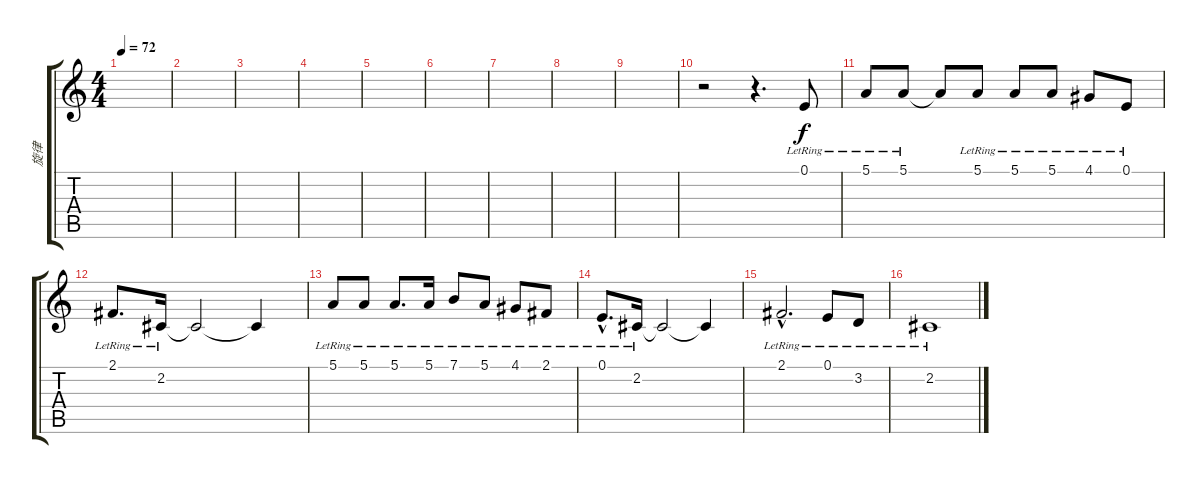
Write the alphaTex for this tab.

\track ("旋律" "旋律") {instrument electricpiano2}
\staff {score tabs}
\tuning (E4 B3 G3 D3 A2 E2) {hide}
\ts (4 4)
\tempo 72
\clef g2
\ks c
|
|
|
|
|
|
|
|
|
r.2 r.4{d} 0.1{lr}.8 |
5.1{lr}.8 5.1{lr}.8 5.1{t}.8 5.1{lr}.8 5.1{lr}.8 5.1{lr}.8 4.1{lr}.8 0.1{lr}.8 |
2.1{lr}.8{d} 2.2{lr}.16 2.2{t}.2 2.2{t}.4 |
5.1{lr}.8 5.1{lr}.8 5.1{lr}.8{d} 5.1{lr}.16 7.1{lr}.8 5.1{lr}.8 4.1{lr}.8 2.1{lr}.8 |
0.1{hac lr}.8{d} 2.2{lr}.16 2.2{t}.2 2.2{t}.4 |
2.1{hac lr}.2{d} 0.1{lr}.8 3.2{lr}.8 |
2.2{lr}.1
